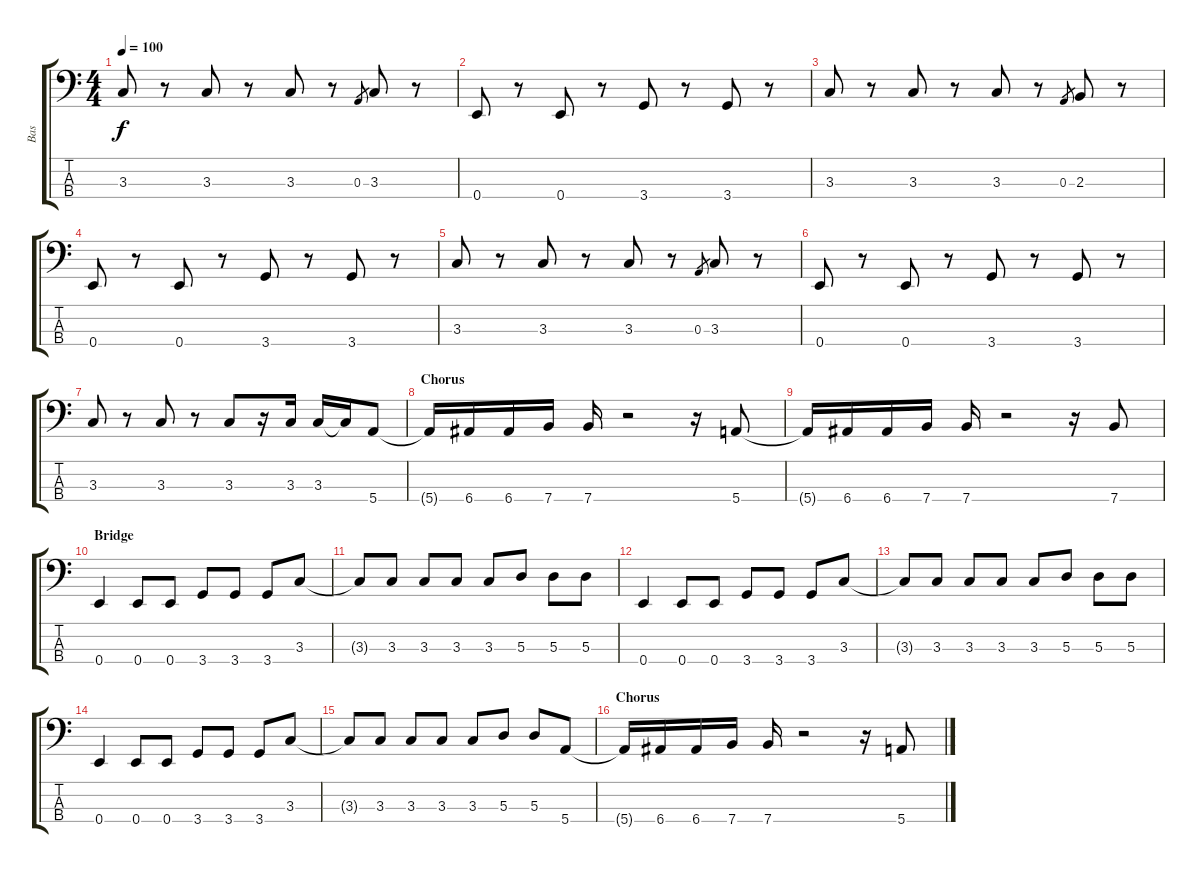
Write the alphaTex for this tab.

\track ("Bas" "Bas") {instrument electricbassfinger}
\staff {score tabs}
\tuning (G2 D2 A1 E1) {hide}
\ts (4 4)
\tempo 100
\clef f4
\ks c
3.3.8{dy f} r.8 3.3.8 r.8 3.3.8 r.8 0.3.8{gr} 3.3.8 r.8 |
0.4.8 r.8 0.4.8 r.8 3.4.8 r.8 3.4.8 r.8 |
3.3.8 r.8 3.3.8 r.8 3.3.8 r.8 0.3.8{gr} 2.3.8 r.8 |
0.4.8 r.8 0.4.8 r.8 3.4.8 r.8 3.4.8 r.8 |
3.3.8 r.8 3.3.8 r.8 3.3.8 r.8 0.3.8{gr} 3.3.8 r.8 |
0.4.8 r.8 0.4.8 r.8 3.4.8 r.8 3.4.8 r.8 |
3.3.8 r.8 3.3.8 r.8 3.3.8 r.16 3.3.16 3.3.16 3.3{t}.16 5.4.8 |
\section ("" "Chorus")
5.4{t}.16 6.4.16 6.4.16 7.4.16 7.4.16 r.2 r.16 5.4.8 |
5.4{t}.16 6.4.16 6.4.16 7.4.16 7.4.16 r.2 r.16 7.4.8 |
\section ("" "Bridge")
0.4.4 0.4.8 0.4.8 3.4.8 3.4.8 3.4.8 3.3.8 |
3.3{t}.8 3.3.8 3.3.8 3.3.8 3.3.8 5.3.8 5.3.8 5.3.8 |
0.4.4 0.4.8 0.4.8 3.4.8 3.4.8 3.4.8 3.3.8 |
3.3{t}.8 3.3.8 3.3.8 3.3.8 3.3.8 5.3.8 5.3.8 5.3.8 |
0.4.4 0.4.8 0.4.8 3.4.8 3.4.8 3.4.8 3.3.8 |
3.3{t}.8 3.3.8 3.3.8 3.3.8 3.3.8 5.3.8 5.3.8 5.4.8 |
\section ("" "Chorus")
5.4{t}.16 6.4.16 6.4.16 7.4.16 7.4.16 r.2 r.16 5.4.8
